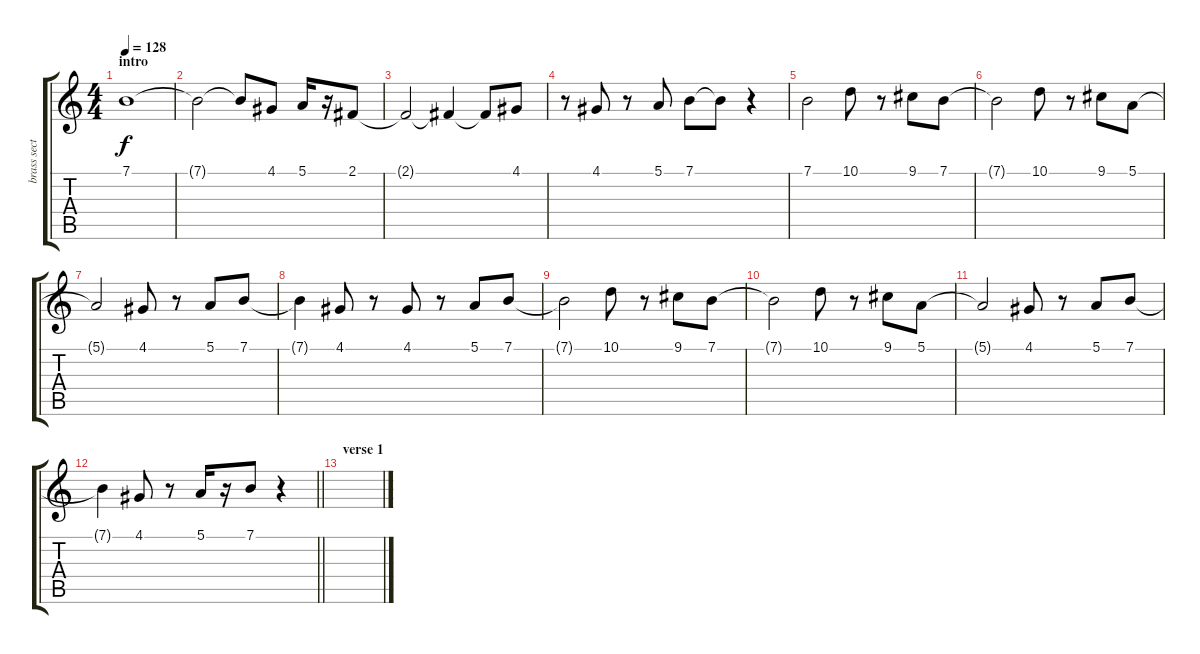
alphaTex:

\track ("brass section" "brass sect") {instrument brasssection}
\staff {score tabs}
\tuning (E4 B3 G3 D3 A2 E2) {hide}
\ts (4 4)
\section ("" "intro")
\tempo 128
\clef g2
\ks c
7.1.1{dy f instrument brasssection} |
7.1{t}.2 7.1{t}.8 4.1.8 5.1.16 r.16 2.1.8 |
2.1{t}.2 2.1{t}.4 2.1{t}.8 4.1.8 |
r.8 4.1.8 r.8 5.1.8 7.1.8 7.1{t}.8 r.4 |
7.1.2 10.1.8 r.8 9.1.8 7.1.8 |
7.1{t}.2 10.1.8 r.8 9.1.8 5.1.8 |
5.1{t}.2 4.1.8 r.8 5.1.8 7.1.8 |
7.1{t}.4 4.1.8 r.8 4.1.8 r.8 5.1.8 7.1.8 |
7.1{t}.2 10.1.8 r.8 9.1.8 7.1.8 |
7.1{t}.2 10.1.8 r.8 9.1.8 5.1.8 |
5.1{t}.2 4.1.8 r.8 5.1.8 7.1.8 |
\barLineRight lightlight
7.1{t}.4 4.1.8 r.8 5.1.16 r.16 7.1.8 r.4 |
\section ("" "verse 1")
